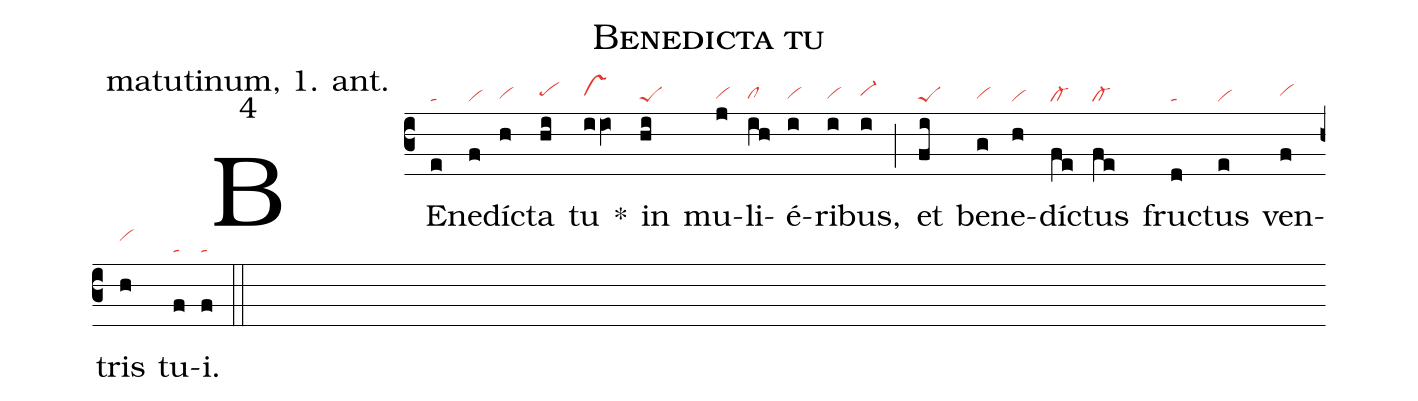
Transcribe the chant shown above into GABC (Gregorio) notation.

name: Benedicta tu;
office-part: matutinum, 1. ant.;
mode: 4;
nabc-lines: 1;
%%
(c3)
BE(e|ta)ne(f|vi)díc(h|vihg)ta(hi|pehh) tu(i/iO|vshh) *()
in(hi|peS) mu(j|vihg)li(ih|clhg)é(i|vihg)ri(i|vihg)bus,(i|vi-hh) (;)
et(fi|peS) be(g|vihg)ne(h|vi)díc(fe|cl-)tus(fe|cl-) fruc(d|ta)tus(e|vi) ven(f|vihh)tris(h|vihj) tu(f|ta)i.(f|ta) (::)
